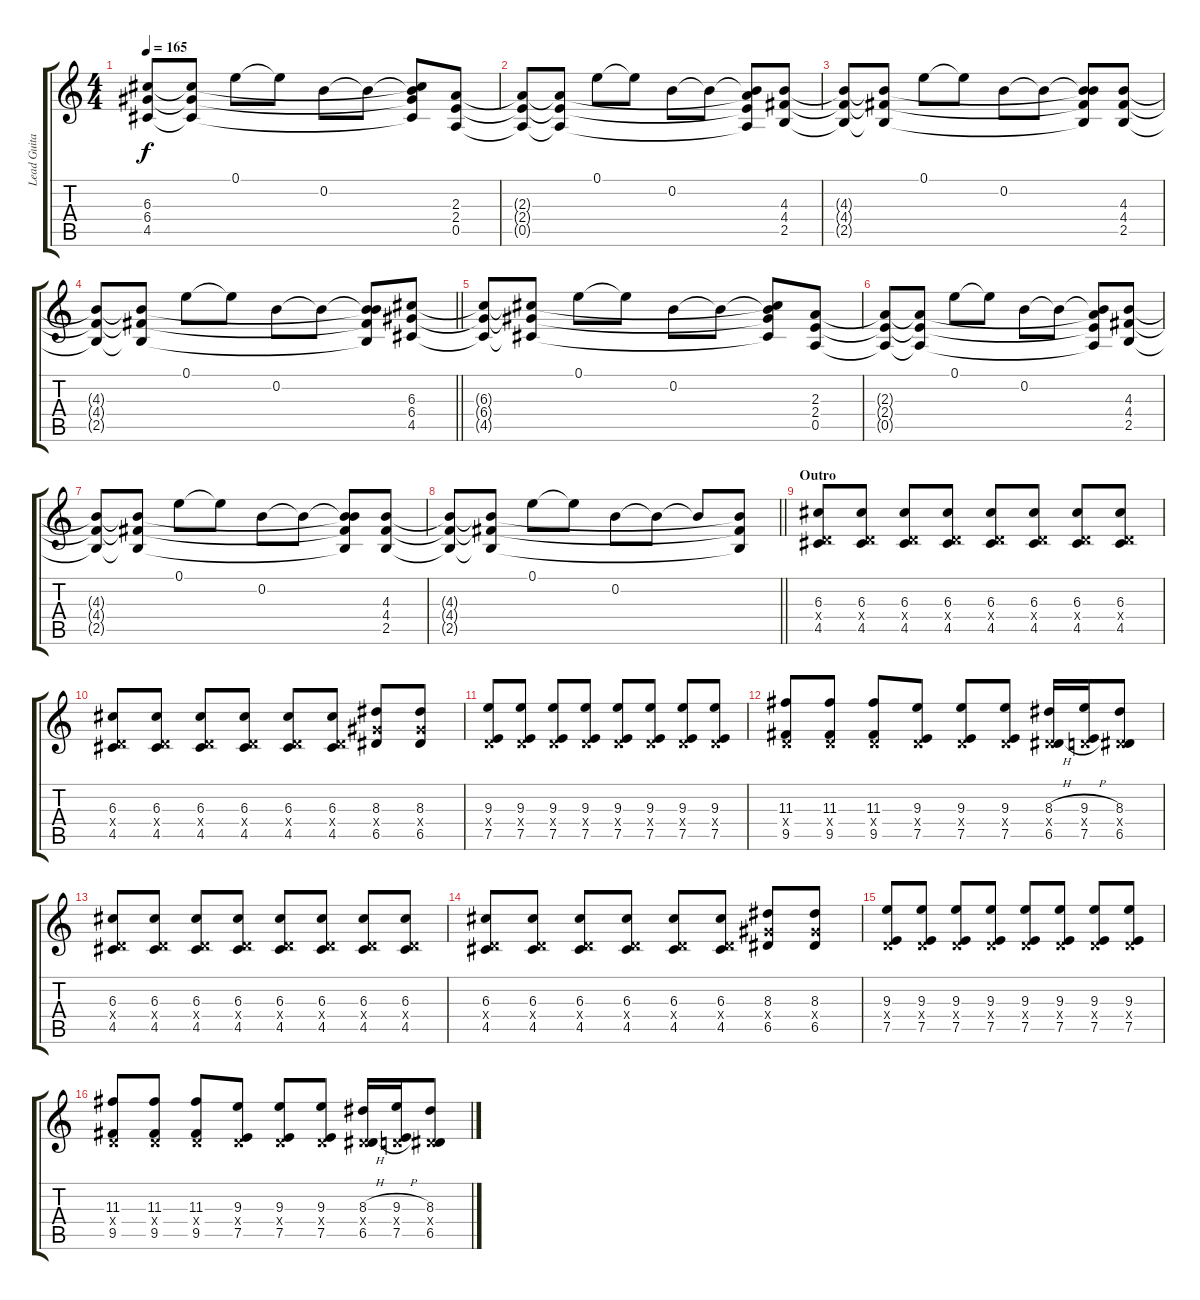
\track ("Lead Guitar" "Lead Guita") {instrument distortionguitar}
\staff {score tabs}
\tuning (E4 B3 G3 D3 A2 D2) {hide}
\ts (4 4)
\tempo 165
\clef g2
\ks c
(6.3{t} 6.4{t} 4.5{t}).8{dy f} (6.3{t} 6.4{t} 4.5{t}).8 0.1.8 0.1{t}.8 0.2.8 0.2{t}.8 (0.2{t} 6.3{t} 6.4{t} 4.5{t}).8 (2.3 2.4 0.5).8 |
(2.3{t} 2.4{t} 0.5{t}).8 (2.3{t} 2.4{t} 0.5{t}).8 0.1.8 0.1{t}.8 0.2.8 0.2{t}.8 (0.2{t} 2.3{t} 2.4{t} 0.5{t}).8 (4.3 4.4 2.5).8 |
(4.3{t} 4.4{t} 2.5{t}).8 (4.3{t} 4.4{t} 2.5{t}).8 0.1.8 0.1{t}.8 0.2.8 0.2{t}.8 (0.2{t} 4.3{t} 4.4{t} 2.5{t}).8 (4.3 4.4 2.5).8 |
\barLineRight lightlight
(4.3{t} 4.4{t} 2.5{t}).8 (4.3{t} 4.4{t} 2.5{t}).8 0.1.8 0.1{t}.8 0.2.8 0.2{t}.8 (0.2{t} 4.3{t} 4.4{t} 2.5{t}).8 (6.3 6.4 4.5).8 |
(6.3{t} 6.4{t} 4.5{t}).8 (6.3{t} 6.4{t} 4.5{t}).8 0.1.8 0.1{t}.8 0.2.8 0.2{t}.8 (0.2{t} 6.3{t} 6.4{t} 4.5{t}).8 (2.3 2.4 0.5).8 |
(2.3{t} 2.4{t} 0.5{t}).8 (2.3{t} 2.4{t} 0.5{t}).8 0.1.8 0.1{t}.8 0.2.8 0.2{t}.8 (0.2{t} 2.3{t} 2.4{t} 0.5{t}).8 (4.3 4.4 2.5).8 |
(4.3{t} 4.4{t} 2.5{t}).8 (4.3{t} 4.4{t} 2.5{t}).8 0.1.8 0.1{t}.8 0.2.8 0.2{t}.8 (0.2{t} 4.3{t} 4.4{t} 2.5{t}).8 (4.3 4.4 2.5).8 |
\barLineRight lightlight
(4.3{t} 4.4{t} 2.5{t}).8 (4.3{t} 4.4{t} 2.5{t}).8 0.1.8 0.1{t}.8 0.2.8 0.2{t}.8 0.2{t}.8 (4.3{t} 4.4{t} 2.5{t}).8 |
\section ("" "Outro")
(6.3 0.4{x} 4.5).8 (6.3 0.4{x} 4.5).8 (6.3 0.4{x} 4.5).8 (6.3 0.4{x} 4.5).8 (6.3 0.4{x} 4.5).8 (6.3 0.4{x} 4.5).8 (6.3 0.4{x} 4.5).8 (6.3 0.4{x} 4.5).8 |
(6.3 0.4{x} 4.5).8 (6.3 0.4{x} 4.5).8 (6.3 0.4{x} 4.5).8 (6.3 0.4{x} 4.5).8 (6.3 0.4{x} 4.5).8 (6.3 0.4{x} 4.5).8 (8.3 6.4{x} 6.5).8 (8.3 6.4{x} 6.5).8 |
(9.3 0.4{x} 7.5).8 (9.3 0.4{x} 7.5).8 (9.3 0.4{x} 7.5).8 (9.3 0.4{x} 7.5).8 (9.3 0.4{x} 7.5).8 (9.3 0.4{x} 7.5).8 (9.3 0.4{x} 7.5).8 (9.3 0.4{x} 7.5).8 |
(11.3 0.4{x} 9.5).8 (11.3 0.4{x} 9.5).8 (11.3 0.4{x} 9.5).8 (9.3 0.4{x} 7.5).8 (9.3 0.4{x} 7.5).8 (9.3 0.4{x} 7.5).8 (8.3{h} 0.4{x} 6.5{h}).16 (9.3{h} 0.4{x} 7.5{h}).16 (8.3 0.4{x} 6.5).8 |
(6.3 0.4{x} 4.5).8 (6.3 0.4{x} 4.5).8 (6.3 0.4{x} 4.5).8 (6.3 0.4{x} 4.5).8 (6.3 0.4{x} 4.5).8 (6.3 0.4{x} 4.5).8 (6.3 0.4{x} 4.5).8 (6.3 0.4{x} 4.5).8 |
(6.3 0.4{x} 4.5).8 (6.3 0.4{x} 4.5).8 (6.3 0.4{x} 4.5).8 (6.3 0.4{x} 4.5).8 (6.3 0.4{x} 4.5).8 (6.3 0.4{x} 4.5).8 (8.3 6.4{x} 6.5).8 (8.3 6.4{x} 6.5).8 |
(9.3 0.4{x} 7.5).8 (9.3 0.4{x} 7.5).8 (9.3 0.4{x} 7.5).8 (9.3 0.4{x} 7.5).8 (9.3 0.4{x} 7.5).8 (9.3 0.4{x} 7.5).8 (9.3 0.4{x} 7.5).8 (9.3 0.4{x} 7.5).8 |
(11.3 0.4{x} 9.5).8 (11.3 0.4{x} 9.5).8 (11.3 0.4{x} 9.5).8 (9.3 0.4{x} 7.5).8 (9.3 0.4{x} 7.5).8 (9.3 0.4{x} 7.5).8 (8.3{h} 0.4{x} 6.5{h}).16 (9.3{h} 0.4{x} 7.5{h}).16 (8.3 0.4{x} 6.5).8
